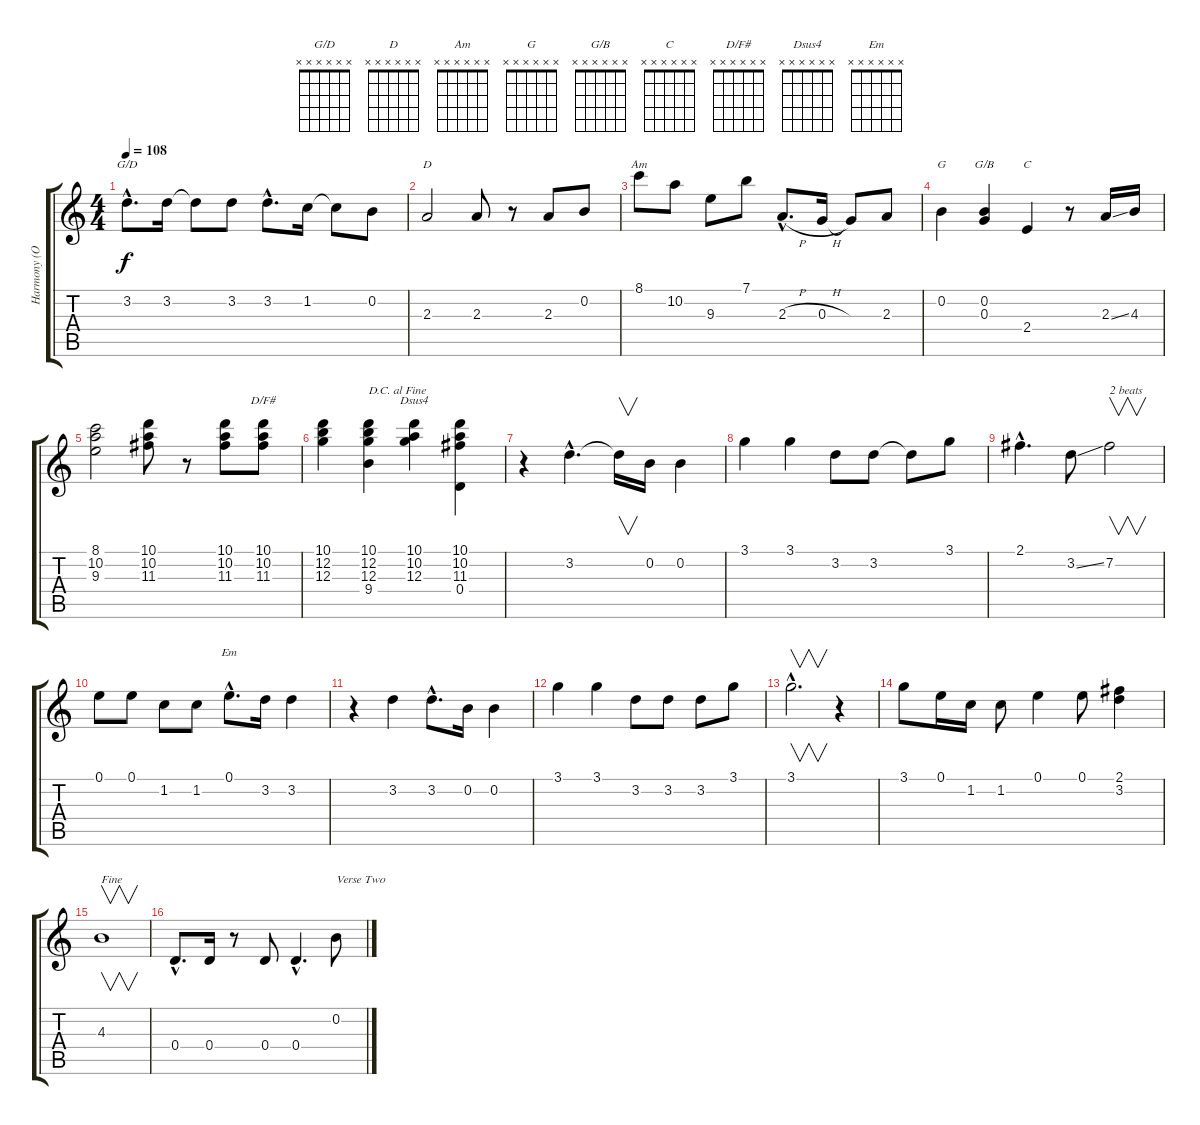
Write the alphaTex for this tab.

\track ("Harmony (Overdrive Guitar)" "Harmony (O") {instrument overdrivenguitar}
\staff {score tabs}
\tuning (E4 B3 G3 D3 A2 E2) {hide}
\chord ("G/D" x x x x x x) {firstfret 0}
\chord ("D" x x x x x x) {firstfret 0}
\chord ("Am" x x x x x x) {firstfret 0}
\chord ("G" x x x x x x) {firstfret 0}
\chord ("G/B" x x x x x x) {firstfret 0}
\chord ("C" x x x x x x) {firstfret 0}
\chord ("D/F#" x x x x x x) {firstfret 0}
\chord ("Dsus4" x x x x x x) {firstfret 0}
\chord ("Em" x x x x x x) {firstfret 0}
\ts (4 4)
\tempo 108
\clef g2
\ks c
3.2{hac}.8{d ch "G/D" dy f} 3.2.16 3.2{t}.8 3.2.8 3.2{hac}.8{d} 1.2.16 1.2{t}.8 0.2.8 |
2.3.2{ch "D"} 2.3.8 r.8 2.3.8 0.2.8 |
8.1.8{ch "Am"} 10.2.8 9.3.8 7.1.8 2.3{h hac}.8{d} 0.3{h}.16 0.3{t}.8 2.3.8 |
0.2.4{ch "G"} (0.2 0.3).4{ch "G/B"} 2.4.4{ch "C"} r.8 2.3{ss}.16 4.3.16 |
(8.1 10.2 9.3).2 (10.1 10.2 11.3).8 r.8 (10.1 10.2 11.3).8 (10.1 10.2 11.3).8{ch "D/F#"} |
(10.1 12.2 12.3).4 (10.1 12.2 12.3 9.4).4{txt "D.C. al Fine"} (10.1 10.2 12.3).4{ch "Dsus4"} (10.1 10.2 11.3 0.4).4 |
r.4 3.2{hac}.4{d} 3.2{t}.16{v} 0.2.16 0.2.4 |
3.1.4 3.1.4 3.2.8 3.2.8 3.2{t}.8 3.1.8 |
2.1{hac}.4{d} 3.2{ss}.8 7.2.2{v txt "2 beats"} |
0.1.8 0.1.8 1.2.8 1.2.8 0.1{hac}.8{d ch "Em"} 3.2.16 3.2.4 |
r.4 3.2.4 3.2{hac}.8{d} 0.2.16 0.2.4 |
3.1.4 3.1.4 3.2.8 3.2.8 3.2.8 3.1.8 |
3.1{hac}.2{v d} r.4 |
3.1.8 0.1.16 1.2.16 1.2.8 0.1.4 0.1.8 (2.1 3.2).4 |
4.3.1{v txt "Fine"} |
0.4{hac}.8{d} 0.4.16 r.8 0.4.8 0.4{hac}.4{d} 0.2.8{txt "Verse Two"}
